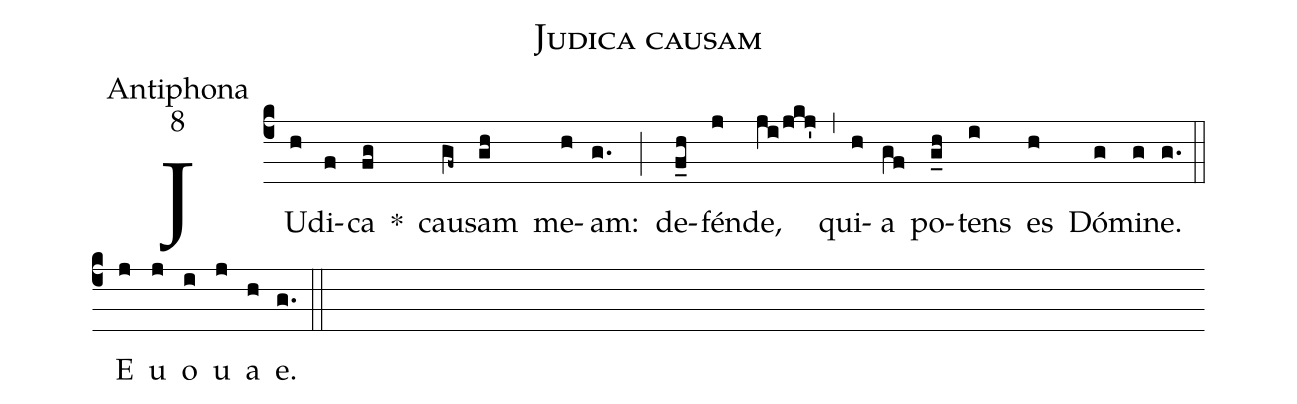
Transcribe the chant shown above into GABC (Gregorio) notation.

name:Judica causam;
office-part:Antiphona;
mode:8;
%%
(c4) JU(h)di(f)ca(fg) *() cau(gf~)sam(gh) me(h)am:(g.) (;) de(f_h)fén(j)de,(ji/jkj') (,) qui(h)a(gf) po(g_h)tens(i) es(h) Dó(g)mi(g)ne.(g.) (::) <eu>E(j) u(j) o(i) u(j) a(h) e.</eu>(g.) (::)
